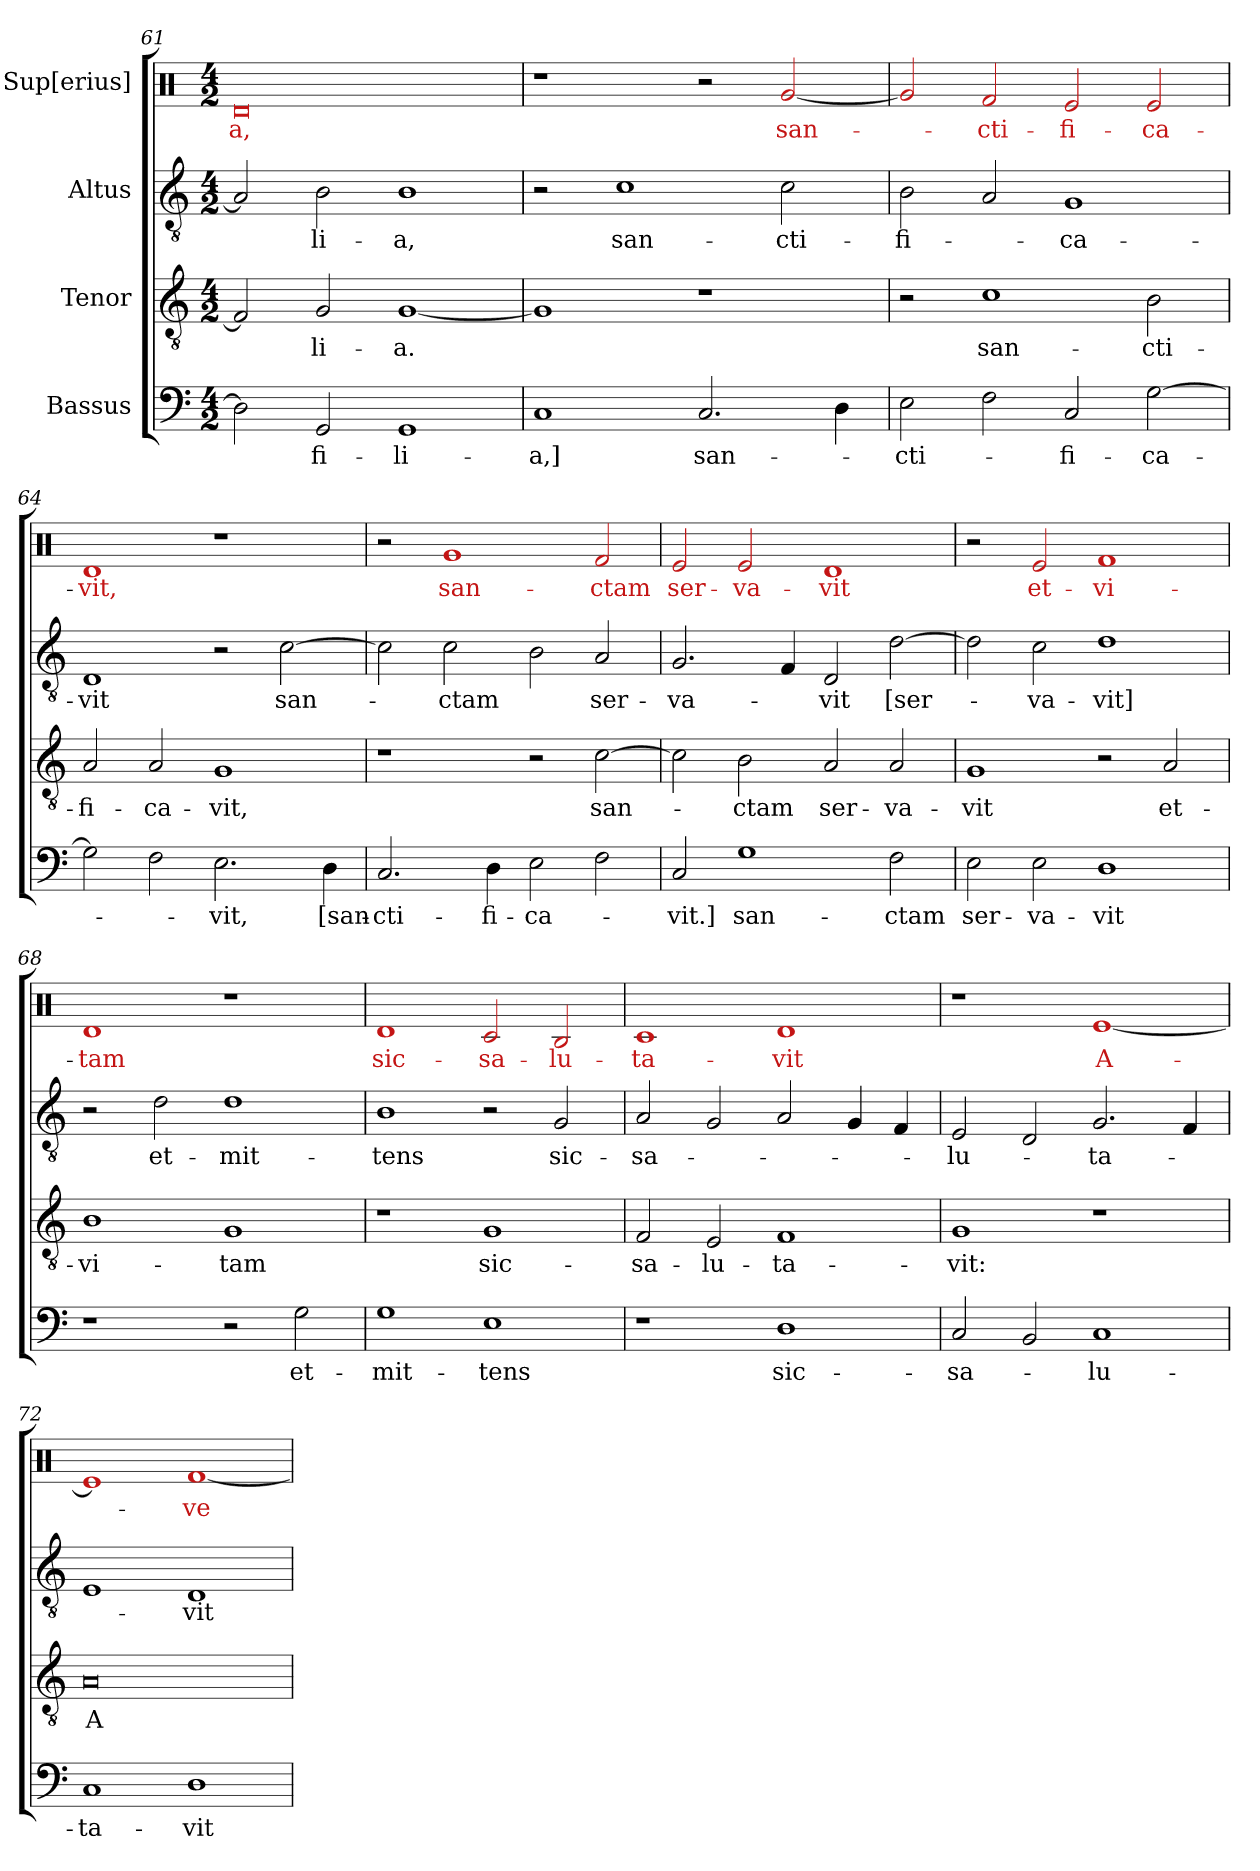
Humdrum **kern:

**kern	**text	**kern	**text	**kern	**text	**kern	**text
*part4	*part4	*part3	*part3	*part2	*part2	*part1	*part1
*staff4	*staff4	*staff3	*staff3	*staff2	*staff2	*staff1	*staff1
*I"Bassus	*	*I"Tenor	*	*I"Altus	*	*I"Sup[erius]	*
*clefF4	*	*clefGv2	*	*clefGv2	*	*clefX	*
*k[]	*	*k[]	*	*k[]	*	*k[]	*
*M4/2	*	*M4/2	*	*M4/2	*	*M4/2	*
=61	=61	=61	=61	=61	=61	=61	=61
2D\]	.	2F/]	.	2A/]	.	0d/	-a,
2GG/	fi-	2G/	-li-	2B\	-li-	.	.
1GG/	-li-	[1G/	-a.	1B\	-a,	.	.
=62	=62	=62	=62	=62	=62	=62	=62
1C/	-a,]	1G/]	.	2r	.	1r	.
.	.	.	.	1c\	san-	.	.
2.C/	san-	1r	.	.	.	2r	.
.	.	.	.	2c\	-cti-	[2g/	san-
4D\	.	.	.	.	.	.	.
=63	=63	=63	=63	=63	=63	=63	=63
2E\	-cti-	2r	.	2B\	-fi-	2g/]	.
2F\	.	1c\	san-	2A/	.	2f/	-cti-
2C/	-fi-	.	.	1G/	-ca-	2e/	-fi-
[2G\	-ca-	2B\	-cti-	.	.	2e/	-ca-
=64	=64	=64	=64	=64	=64	=64	=64
2G\]	.	2A/	-fi-	1D/	-vit	1d/	-vit,
2F\	.	2A/	-ca-	.	.	.	.
2.E\	-vit,	1G/	-vit,	2r	.	1r	.
.	.	.	.	[2c\	san-	.	.
4D\	[san-	.	.	.	.	.	.
=65	=65	=65	=65	=65	=65	=65	=65
2.C/	-cti-	1r	.	2c\]	.	2r	.
.	.	.	.	2c\	-ctam	1g/	san-
4D\	-fi-	.	.	.	.	.	.
2E\	-ca-	2r	.	2B\	.	.	.
2F\	.	[2c\	san-	2A/	ser-	2f/	-ctam
=66	=66	=66	=66	=66	=66	=66	=66
2C/	-vit.]	2c\]	.	2.G/	-va-	2e/	ser-
1G\	san-	2B\	-ctam	.	.	2e/	-va-
.	.	.	.	4F/	.	.	.
.	.	2A/	ser-	2D/	-vit	1d/	-vit
2F\	-ctam	2A/	-va-	[2d\	[ser-	.	.
=67	=67	=67	=67	=67	=67	=67	=67
2E\	ser-	1G/	-vit	2d\]	.	2r	.
2E\	-va-	.	.	2c\	-va-	2e/	et-
1D\	-vit	2r	.	1d\	-vit]	1f/	vi-
.	.	2A/	et-	.	.	.	.
=68	=68	=68	=68	=68	=68	=68	=68
1r	.	1B\	vi-	2r	.	1d/	-tam
.	.	.	.	2d\	et-	.	.
2r	.	1G/	-tam	1d\	mit-	1r	.
2G\	et-	.	.	.	.	.	.
=69	=69	=69	=69	=69	=69	=69	=69
1G\	mit-	1r	.	1B\	-tens	1d/	sic-
1E\	-tens	1G/	sic-	2r	.	2c/	sa-
.	.	.	.	2G/	sic-	2B/	-lu-
=70	=70	=70	=70	=70	=70	=70	=70
1r	.	2F/	sa-	2A/	sa-	1c/	-ta-
.	.	2E/	-lu-	2G/	.	.	.
1D\	sic-	1F/	-ta-	2A/	.	1d/	-vit
.	.	.	.	4G/	.	.	.
.	.	.	.	4F/	.	.	.
=71	=71	=71	=71	=71	=71	=71	=71
2C/	sa-	1G/	-vit:	2E/	-lu-	1r	.
2BB/	.	.	.	2D/	.	.	.
1C/	-lu-	1r	.	2.G/	-ta-	[1e/	A-
.	.	.	.	4F/	.	.	.
=72	=72	=72	=72	=72	=72	=72	=72
1C/	-ta-	0A/	A-	1E/	.	1e/]	.
*	*	*	*	*	*	*clefX	*
1D\	-vit	.	.	1D/	-vit	[1f/	-ve
=	=	=	=	=	=	=	=
*-	*-	*-	*-	*-	*-	*-	*-
